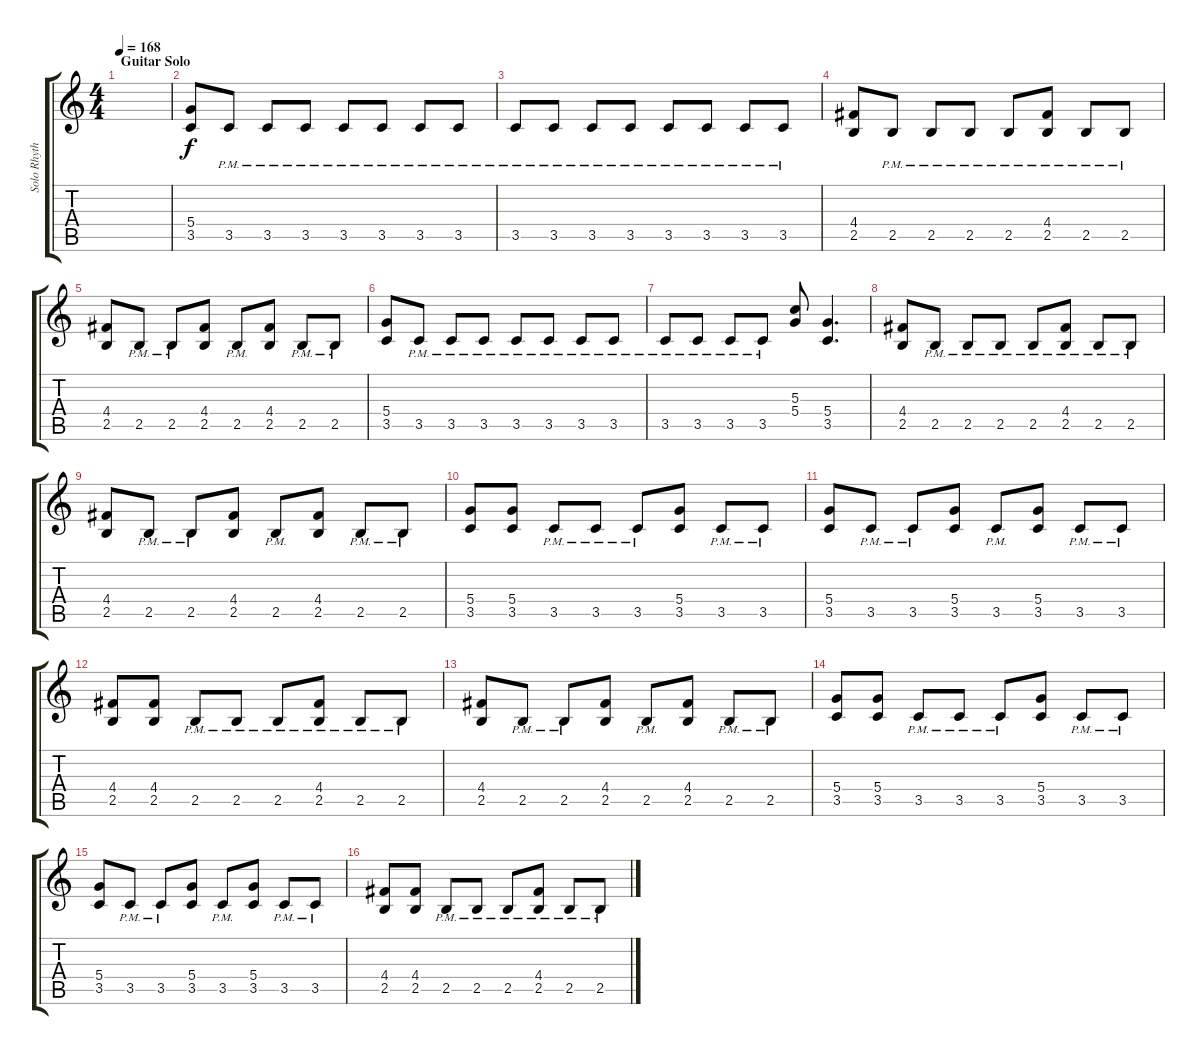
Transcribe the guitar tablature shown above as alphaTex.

\track ("Solo Rhythm" "Solo Rhyth") {instrument overdrivenguitar}
\staff {score tabs}
\tuning (E4 B3 G3 D3 A2 E2) {hide}
\ts (4 4)
\section ("" "Guitar Solo")
\tempo 168
\clef g2
\ks c
|
(5.4 3.5).8 3.5{pm}.8 3.5{pm}.8 3.5{pm}.8 3.5{pm}.8 3.5{pm}.8 3.5{pm}.8 3.5{pm}.8 |
3.5{pm}.8 3.5{pm}.8 3.5{pm}.8 3.5{pm}.8 3.5{pm}.8 3.5{pm}.8 3.5{pm}.8 3.5{pm}.8 |
(4.4 2.5).8 2.5{pm}.8 2.5{pm}.8 2.5{pm}.8 2.5{pm}.8 (4.4 2.5{pm}).8 2.5{pm}.8 2.5{pm}.8 |
(4.4 2.5).8 2.5{pm}.8 2.5{pm}.8 (4.4 2.5).8 2.5{pm}.8 (4.4 2.5).8 2.5{pm}.8 2.5{pm}.8 |
(5.4 3.5).8 3.5{pm}.8 3.5{pm}.8 3.5{pm}.8 3.5{pm}.8 3.5{pm}.8 3.5{pm}.8 3.5{pm}.8 |
3.5{pm}.8 3.5{pm}.8 3.5{pm}.8 3.5{pm}.8 (5.3 5.4).8 (5.4 3.5).4{d} |
(4.4 2.5).8 2.5{pm}.8 2.5{pm}.8 2.5{pm}.8 2.5{pm}.8 (4.4 2.5{pm}).8 2.5{pm}.8 2.5{pm}.8 |
(4.4 2.5).8 2.5{pm}.8 2.5{pm}.8 (4.4 2.5).8 2.5{pm}.8 (4.4 2.5).8 2.5{pm}.8 2.5{pm}.8 |
(5.4 3.5).8 (5.4 3.5).8 3.5{pm}.8 3.5{pm}.8 3.5{pm}.8 (5.4 3.5).8 3.5{pm}.8 3.5{pm}.8 |
(5.4 3.5).8 3.5{pm}.8 3.5{pm}.8 (5.4 3.5).8 3.5{pm}.8 (5.4 3.5).8 3.5{pm}.8 3.5{pm}.8 |
(4.4 2.5).8 (4.4 2.5).8 2.5{pm}.8 2.5{pm}.8 2.5{pm}.8 (4.4 2.5{pm}).8 2.5{pm}.8 2.5{pm}.8 |
(4.4 2.5).8 2.5{pm}.8 2.5{pm}.8 (4.4 2.5).8 2.5{pm}.8 (4.4 2.5).8 2.5{pm}.8 2.5{pm}.8 |
(5.4 3.5).8 (5.4 3.5).8 3.5{pm}.8 3.5{pm}.8 3.5{pm}.8 (5.4 3.5).8 3.5{pm}.8 3.5{pm}.8 |
(5.4 3.5).8 3.5{pm}.8 3.5{pm}.8 (5.4 3.5).8 3.5{pm}.8 (5.4 3.5).8 3.5{pm}.8 3.5{pm}.8 |
(4.4 2.5).8 (4.4 2.5).8 2.5{pm}.8 2.5{pm}.8 2.5{pm}.8 (4.4 2.5{pm}).8 2.5{pm}.8 2.5{pm}.8
